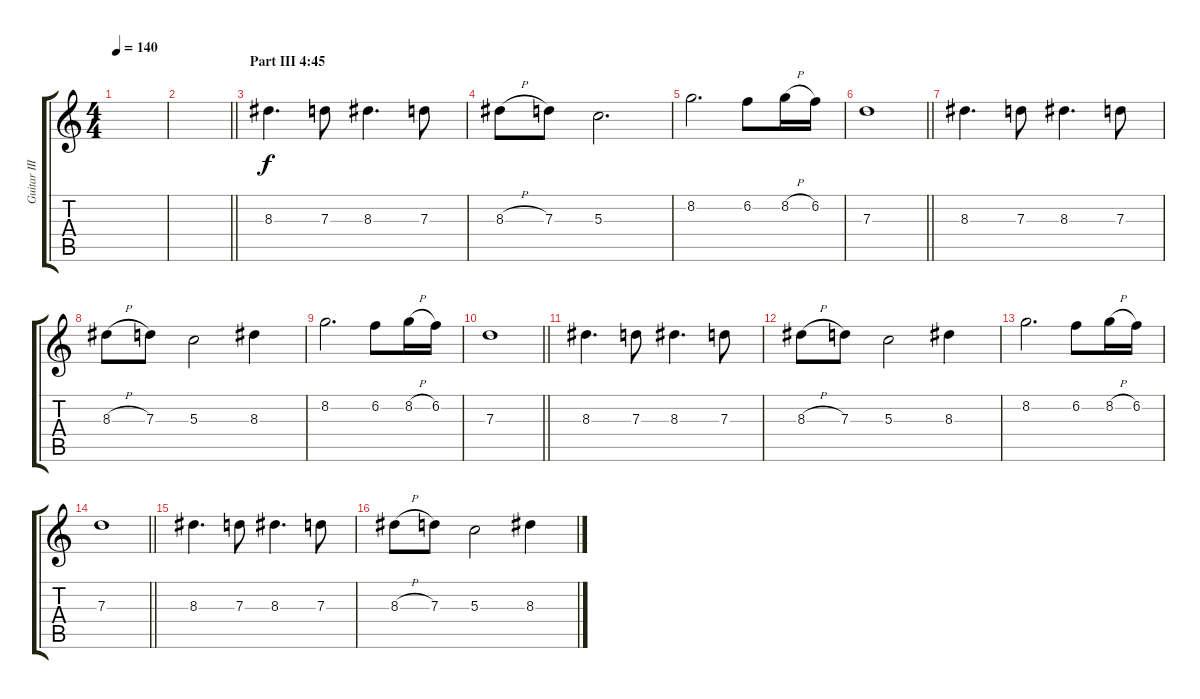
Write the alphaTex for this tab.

\track ("Guitar III" "Guitar III") {instrument acousticguitarnylon}
\staff {score tabs}
\tuning (E4 B3 G3 D3 A2 E2) {hide}
\ts (4 4)
\tempo 140
\clef g2
\ks c
|
\barLineRight lightlight
|
\section ("" "Part III 4:45")
8.3.4{d volume 11} 7.3.8 8.3.4{d} 7.3.8 |
8.3{h}.8 7.3.8 5.3.2{d} |
8.2.2{d} 6.2.8 8.2{h}.16 6.2.16 |
\barLineRight lightlight
7.3.1 |
\section ("" "")
8.3.4{d} 7.3.8 8.3.4{d} 7.3.8 |
8.3{h}.8 7.3.8 5.3.2 8.3.4 |
8.2.2{d} 6.2.8 8.2{h}.16 6.2.16 |
\barLineRight lightlight
7.3.1 |
\section ("" "")
8.3.4{d} 7.3.8 8.3.4{d} 7.3.8 |
8.3{h}.8 7.3.8 5.3.2 8.3.4 |
8.2.2{d} 6.2.8 8.2{h}.16 6.2.16 |
\barLineRight lightlight
7.3.1 |
\section ("" "")
8.3.4{d} 7.3.8 8.3.4{d} 7.3.8 |
8.3{h}.8 7.3.8 5.3.2 8.3.4
